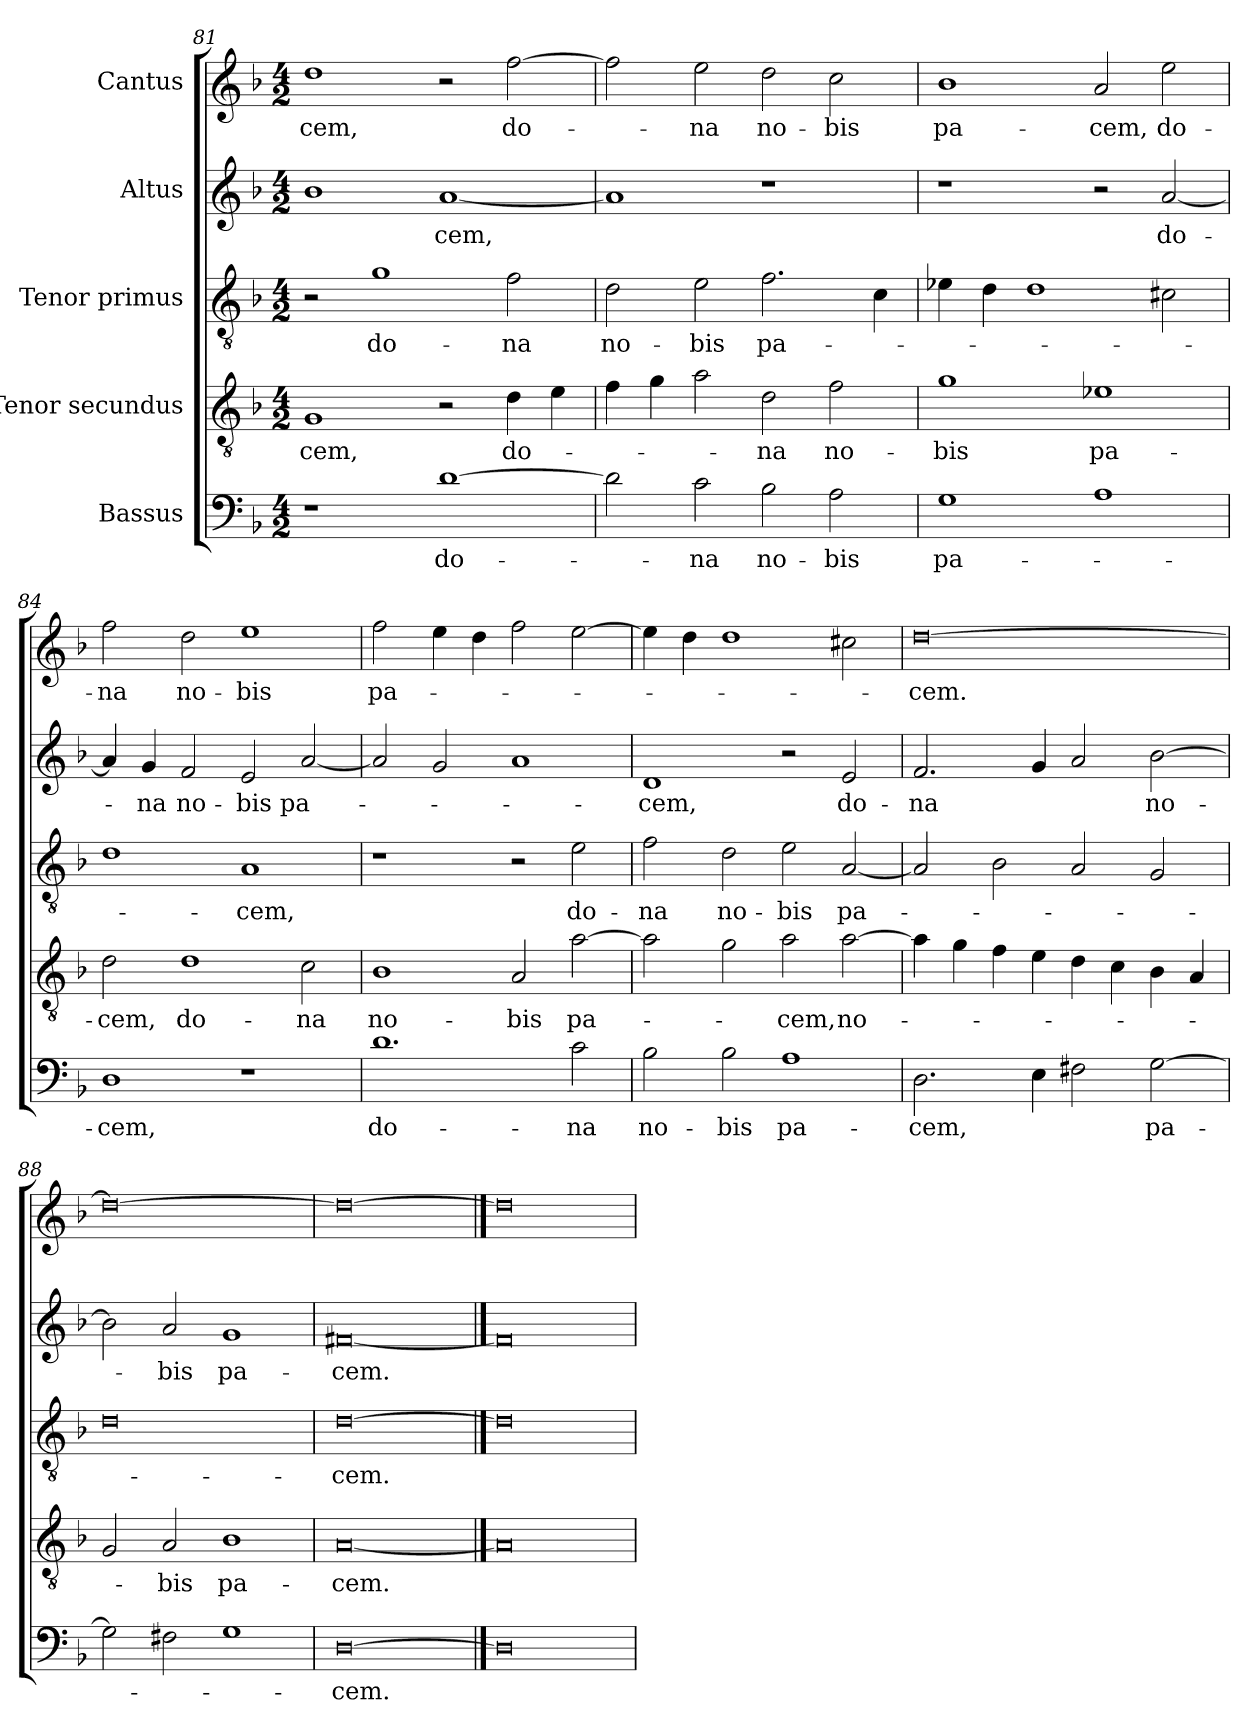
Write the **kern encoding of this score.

**kern	**text	**kern	**text	**kern	**text	**kern	**text	**kern	**text
*part5	*part5	*part4	*part4	*part3	*part3	*part2	*part2	*part1	*part1
*staff5	*staff5	*staff4	*staff4	*staff3	*staff3	*staff2	*staff2	*staff1	*staff1
*I"Bassus	*	*I"Tenor secundus	*	*I"Tenor primus	*	*I"Altus	*	*I"Cantus	*
*clefF4	*	*clefGv2	*	*clefGv2	*	*clefG2	*	*clefG2	*
*k[b-]	*	*k[b-]	*	*k[b-]	*	*k[b-]	*	*k[b-]	*
*M4/2	*	*M4/2	*	*M4/2	*	*M4/2	*	*M4/2	*
=81	=81	=81	=81	=81	=81	=81	=81	=81	=81
1r	.	1G/	-cem,	2r	.	1b-\	.	1dd\	-cem,
.	.	.	.	1g\	do-	.	.	.	.
[1d\	do-	2r	.	.	.	[1a/	-cem,	2r	.
.	.	4d\	do-	2f\	-na	.	.	[2ff\	do-
.	.	4e\	.	.	.	.	.	.	.
=82	=82	=82	=82	=82	=82	=82	=82	=82	=82
2d\]	.	4f\	.	2d\	no-	1a/]	.	2ff\]	.
.	.	4g\	.	.	.	.	.	.	.
2c\	-na	2a\	.	2e\	-bis	.	.	2ee\	-na
2B-\	no-	2d\	-na	2.f\	pa-	1r	.	2dd\	no-
2A\	-bis	2f\	no-	.	.	.	.	2cc\	-bis
.	.	.	.	4c\	.	.	.	.	.
=83	=83	=83	=83	=83	=83	=83	=83	=83	=83
1G\	pa-	1g\	-bis	4e-X\	.	1r	.	1b-\	pa-
.	.	.	.	4d\	.	.	.	.	.
.	.	.	.	1d\	.	.	.	.	.
1A\	.	1e-X\	pa-	.	.	2r	.	2a/	-cem,
.	.	.	.	2c#X\	.	[2a/	do-	2ee\	do-
=84	=84	=84	=84	=84	=84	=84	=84	=84	=84
1D\	-cem,	2d\	-cem,	1d\	.	4a/]	.	2ff\	-na
.	.	.	.	.	.	4g/	-na	.	.
.	.	1d\	do-	.	.	2f/	no-	2dd\	no-
1r	.	.	.	1A/	-cem,	2e/	-bis	1ee\	-bis
.	.	2c\	-na	.	.	[2a/	pa-	.	.
=85	=85	=85	=85	=85	=85	=85	=85	=85	=85
1.d\	do-	1B-\	no-	1r	.	2a/]	.	2ff\	pa-
.	.	.	.	.	.	2g/	.	4ee\	.
.	.	.	.	.	.	.	.	4dd\	.
.	.	2A/	-bis	2r	.	1a/	.	2ff\	.
2c\	-na	[2a\	pa-	2e\	do-	.	.	[2ee\	.
=86	=86	=86	=86	=86	=86	=86	=86	=86	=86
2B-\	no-	2a\]	.	2f\	-na	1d/	-cem,	4ee\]	.
.	.	.	.	.	.	.	.	4dd\	.
2B-\	-bis	2g\	.	2d\	no-	.	.	1dd\	.
1A\	pa-	2a\	-cem,	2e\	-bis	2r	.	.	.
.	.	[2a\	no-	[2A/	pa-	2e/	do-	2cc#X\	.
=87	=87	=87	=87	=87	=87	=87	=87	=87	=87
2.D\	-cem,	4a\]	.	2A/]	.	2.f/	-na	[0dd\	-cem.
.	.	4g\	.	.	.	.	.	.	.
.	.	4f\	.	2B-\	.	.	.	.	.
4E\	.	4e\	.	.	.	4g/	.	.	.
2F#X\	.	4d\	.	2A/	.	2a/	.	.	.
.	.	4c\	.	.	.	.	.	.	.
[2G\	pa-	4B-\	.	2G/	.	[2b-\	no-	.	.
.	.	4A/	.	.	.	.	.	.	.
=88	=88	=88	=88	=88	=88	=88	=88	=88	=88
2G\]	.	2G/	.	0d\	.	2b-\]	.	0dd\_	.
2F#X\	.	2A/	-bis	.	.	2a/	-bis	.	.
1G\	.	1B-\	pa-	.	.	1g/	pa-	.	.
=89	=89	=89	=89	=89	=89	=89	=89	=89	=89
[0D\	-cem.	[0A/	-cem.	[0d\	-cem.	[0f#X/	-cem.	0dd\_	.
==90	==90	==90	==90	==90	==90	==90	==90	==90	==90
0D\]	.	0A/]	.	0d\]	.	0f#/]	.	0dd\]	.
=	=	=	=	=	=	=	=	=	=
*-	*-	*-	*-	*-	*-	*-	*-	*-	*-
